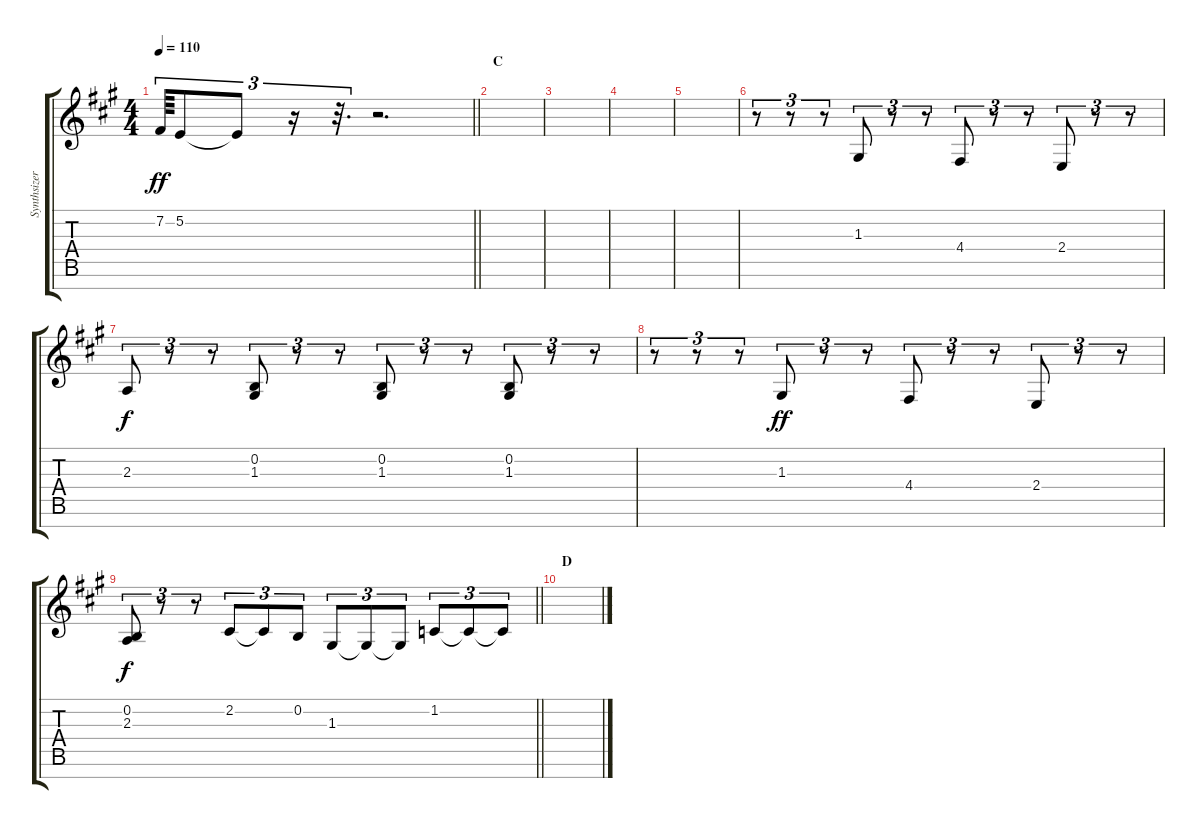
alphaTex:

\track ("Synthsizer" "Synthsizer") {instrument trumpet}
\staff {score tabs}
\tuning (E4 B3 G3 D3 A2 E2 B1) {hide}
\ts (4 4)
\tempo 110
\clef g2
\barLineRight lightlight
\ks a
7.2{t}.64{tu (3 2) dy ff} 5.2.8{tu (3 2)} 5.2{t}.8{tu (3 2)} r.16{tu (3 2)} r.32{d tu (3 2)} r.2{d} |
\section ("" "C")
|
|
|
|
r.8{tu (3 2) volume 13 instrument fretlessbass} r.8{tu (3 2)} r.8{tu (3 2)} 1.3.8{tu (3 2)} r.8{tu (3 2)} r.8{tu (3 2)} 4.4.8{tu (3 2)} r.8{tu (3 2)} r.8{tu (3 2)} 2.4.8{tu (3 2)} r.8{tu (3 2)} r.8{tu (3 2)} |
2.3.8{tu (3 2) dy f} r.8{tu (3 2)} r.8{tu (3 2)} (0.2 1.3).8{tu (3 2)} r.8{tu (3 2)} r.8{tu (3 2)} (0.2 1.3).8{tu (3 2)} r.8{tu (3 2)} r.8{tu (3 2)} (0.2 1.3).8{tu (3 2)} r.8{tu (3 2)} r.8{tu (3 2)} |
r.8{tu (3 2)} r.8{tu (3 2)} r.8{tu (3 2)} 1.3.8{tu (3 2) dy ff} r.8{tu (3 2)} r.8{tu (3 2)} 4.4.8{tu (3 2)} r.8{tu (3 2)} r.8{tu (3 2)} 2.4.8{tu (3 2)} r.8{tu (3 2)} r.8{tu (3 2)} |
\barLineRight lightlight
(0.2 2.3).8{tu (3 2) dy f} r.8{tu (3 2)} r.8{tu (3 2)} 2.2.8{tu (3 2)} 2.2{t}.8{tu (3 2)} 0.2.8{tu (3 2)} 1.3.8{tu (3 2)} 1.3{t}.8{tu (3 2)} 1.3{t}.8{tu (3 2)} 1.2.8{tu (3 2)} 1.2{t}.8{tu (3 2)} 1.2{t}.8{tu (3 2)} |
\section ("" "D")
